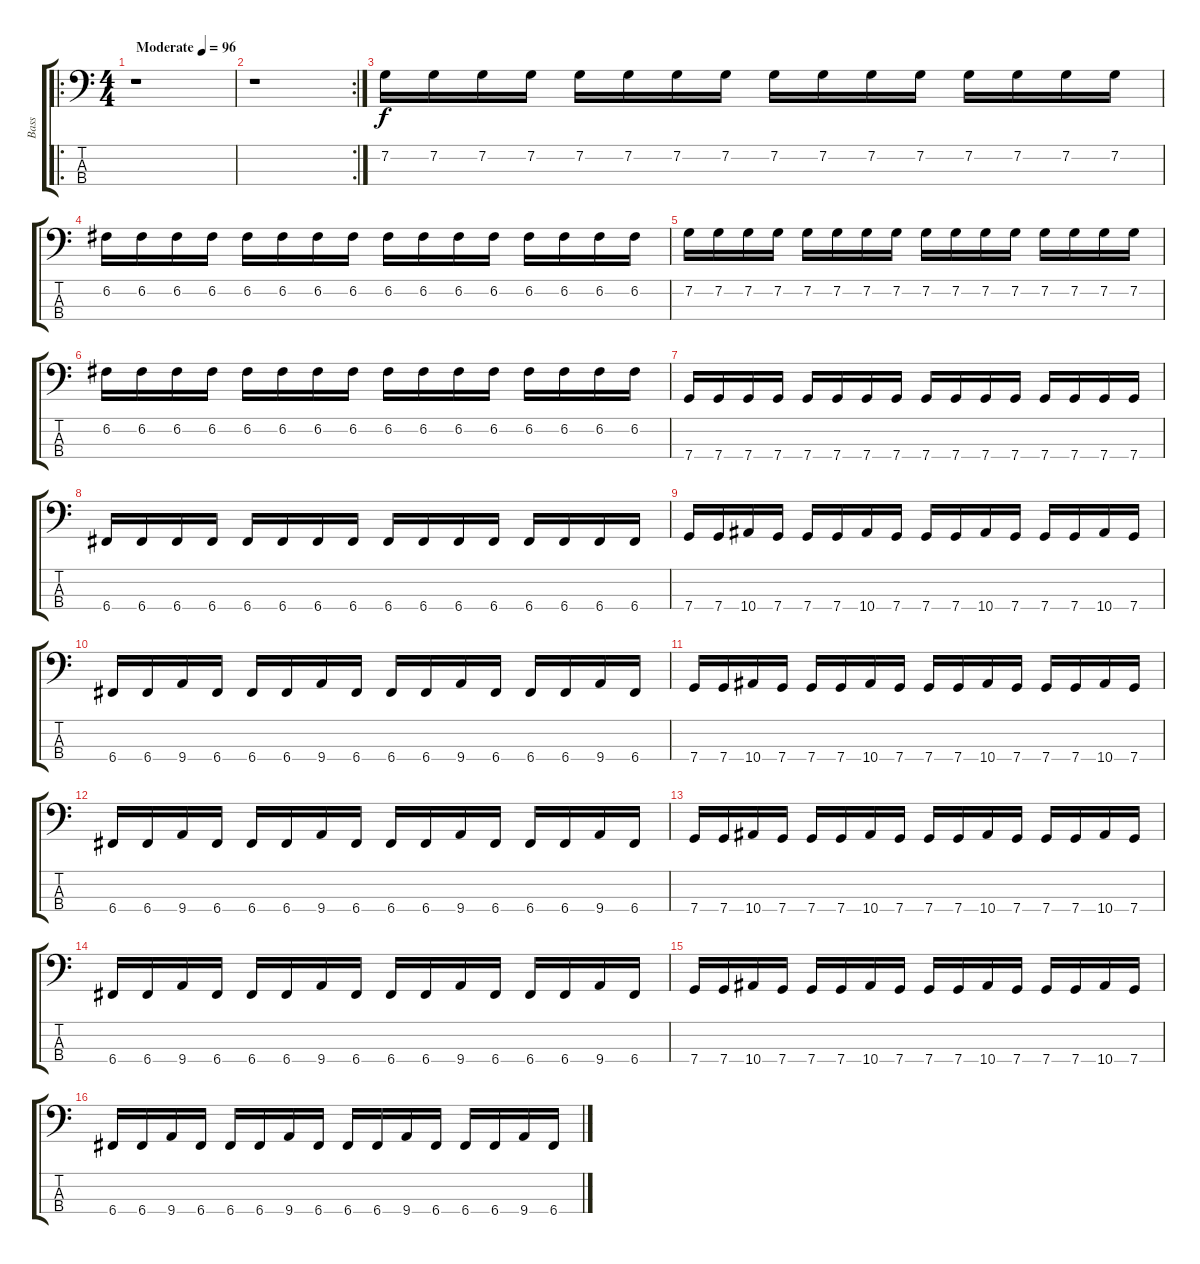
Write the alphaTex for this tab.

\track ("Bass" "Bass") {instrument electricbassfinger}
\staff {score tabs}
\tuning (F2 C2 G1 C1) {hide}
\ro
\ts (4 4)
\tempo (96 "Moderate")
\clef f4
\ks c
r.1{dy f instrument electricbassfinger} |
\rc 2
r.1 |
7.2.16 7.2.16 7.2.16 7.2.16 7.2.16 7.2.16 7.2.16 7.2.16 7.2.16 7.2.16 7.2.16 7.2.16 7.2.16 7.2.16 7.2.16 7.2.16 |
6.2.16 6.2.16 6.2.16 6.2.16 6.2.16 6.2.16 6.2.16 6.2.16 6.2.16 6.2.16 6.2.16 6.2.16 6.2.16 6.2.16 6.2.16 6.2.16 |
7.2.16 7.2.16 7.2.16 7.2.16 7.2.16 7.2.16 7.2.16 7.2.16 7.2.16 7.2.16 7.2.16 7.2.16 7.2.16 7.2.16 7.2.16 7.2.16 |
6.2.16 6.2.16 6.2.16 6.2.16 6.2.16 6.2.16 6.2.16 6.2.16 6.2.16 6.2.16 6.2.16 6.2.16 6.2.16 6.2.16 6.2.16 6.2.16 |
7.4.16 7.4.16 7.4.16 7.4.16 7.4.16 7.4.16 7.4.16 7.4.16 7.4.16 7.4.16 7.4.16 7.4.16 7.4.16 7.4.16 7.4.16 7.4.16 |
6.4.16 6.4.16 6.4.16 6.4.16 6.4.16 6.4.16 6.4.16 6.4.16 6.4.16 6.4.16 6.4.16 6.4.16 6.4.16 6.4.16 6.4.16 6.4.16 |
7.4.16 7.4.16 10.4.16 7.4.16 7.4.16 7.4.16 10.4.16 7.4.16 7.4.16 7.4.16 10.4.16 7.4.16 7.4.16 7.4.16 10.4.16 7.4.16 |
6.4.16 6.4.16 9.4.16 6.4.16 6.4.16 6.4.16 9.4.16 6.4.16 6.4.16 6.4.16 9.4.16 6.4.16 6.4.16 6.4.16 9.4.16 6.4.16 |
7.4.16 7.4.16 10.4.16 7.4.16 7.4.16 7.4.16 10.4.16 7.4.16 7.4.16 7.4.16 10.4.16 7.4.16 7.4.16 7.4.16 10.4.16 7.4.16 |
6.4.16 6.4.16 9.4.16 6.4.16 6.4.16 6.4.16 9.4.16 6.4.16 6.4.16 6.4.16 9.4.16 6.4.16 6.4.16 6.4.16 9.4.16 6.4.16 |
7.4.16 7.4.16 10.4.16 7.4.16 7.4.16 7.4.16 10.4.16 7.4.16 7.4.16 7.4.16 10.4.16 7.4.16 7.4.16 7.4.16 10.4.16 7.4.16 |
6.4.16 6.4.16 9.4.16 6.4.16 6.4.16 6.4.16 9.4.16 6.4.16 6.4.16 6.4.16 9.4.16 6.4.16 6.4.16 6.4.16 9.4.16 6.4.16 |
7.4.16 7.4.16 10.4.16 7.4.16 7.4.16 7.4.16 10.4.16 7.4.16 7.4.16 7.4.16 10.4.16 7.4.16 7.4.16 7.4.16 10.4.16 7.4.16 |
6.4.16 6.4.16 9.4.16 6.4.16 6.4.16 6.4.16 9.4.16 6.4.16 6.4.16 6.4.16 9.4.16 6.4.16 6.4.16 6.4.16 9.4.16 6.4.16
